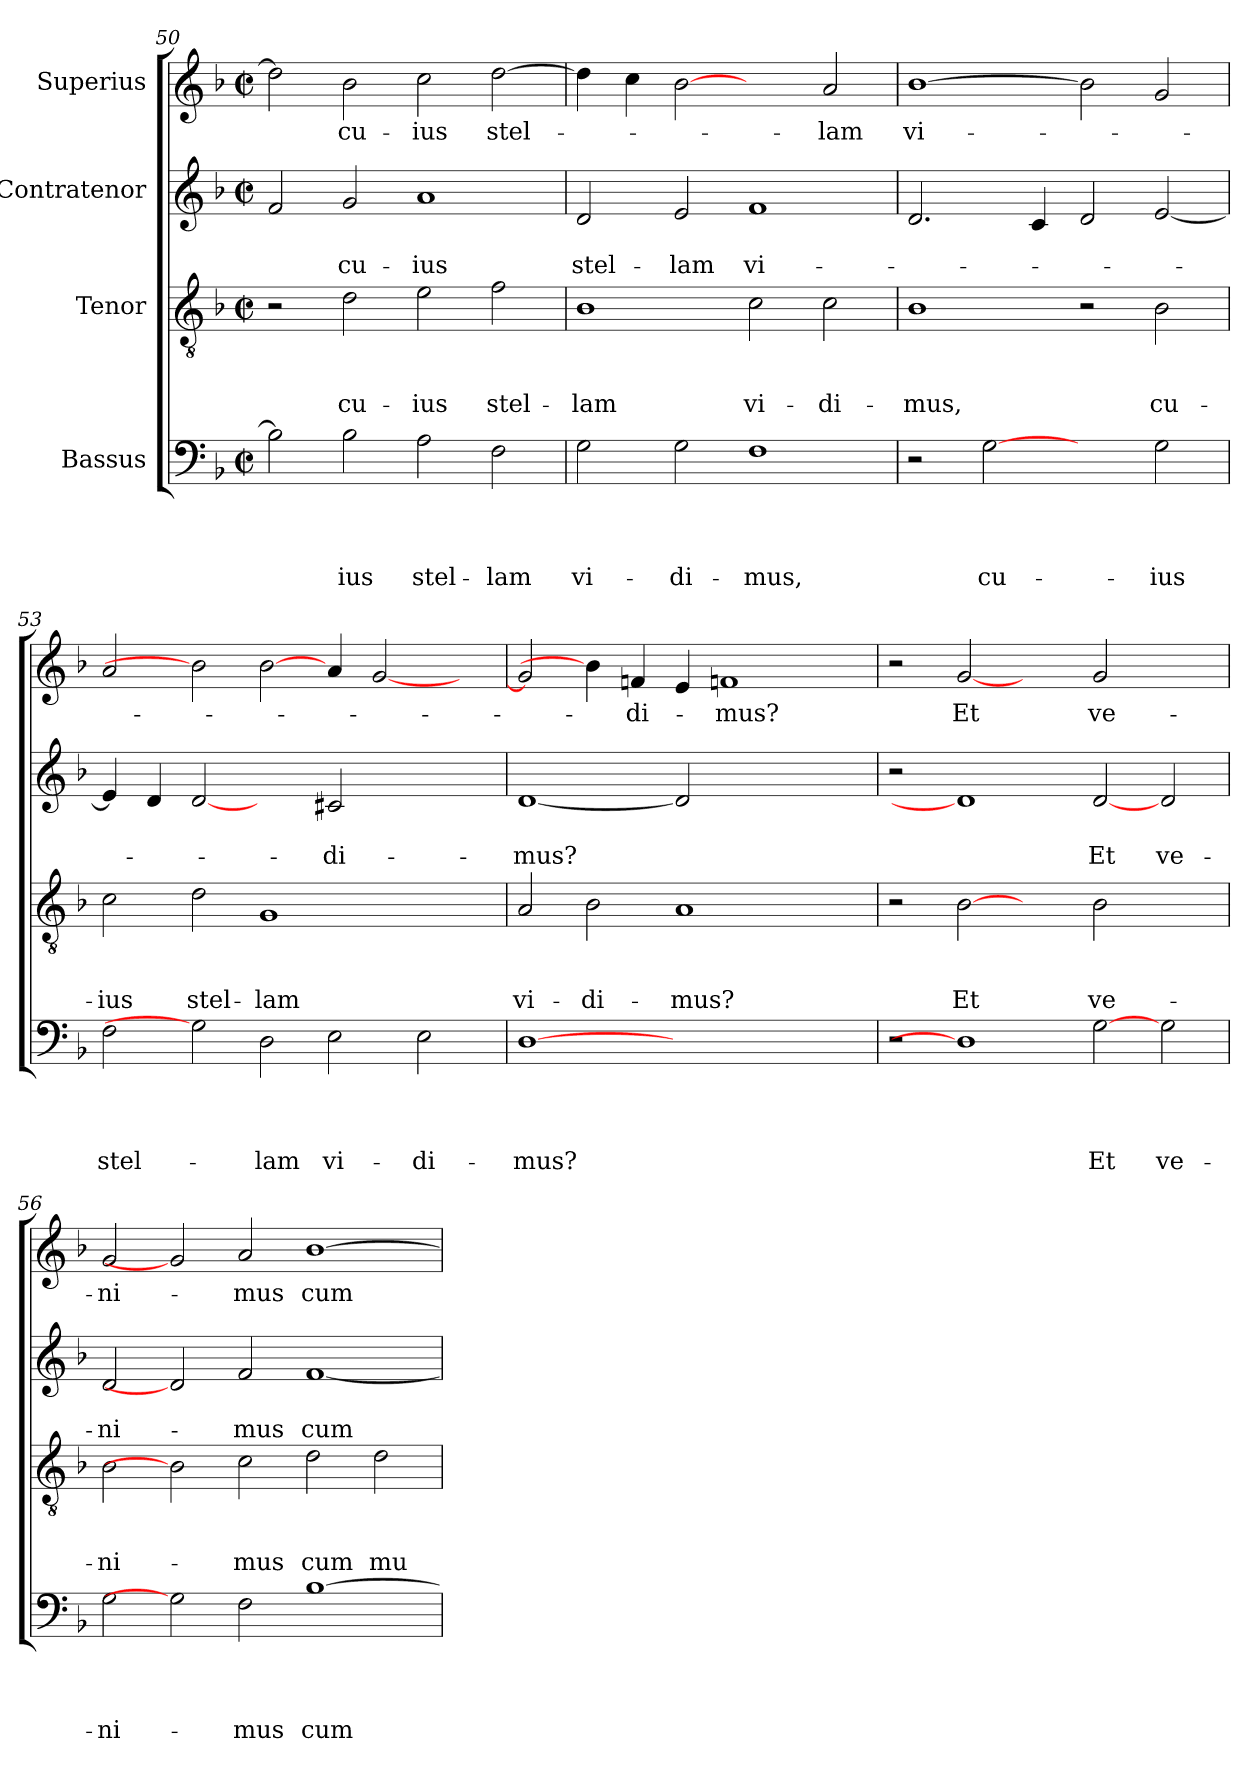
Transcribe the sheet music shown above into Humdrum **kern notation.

**kern	**text	**text	**text	**text	**kern	**text	**text	**text	**kern	**text	**text	**kern	**text
*part4	*part4	*part4	*part4	*part4	*part3	*part3	*part3	*part3	*part2	*part2	*part2	*part1	*part1
*staff4	*staff4	*staff4	*staff4	*staff4	*staff3	*staff3	*staff3	*staff3	*staff2	*staff2	*staff2	*staff1	*staff1
*I"Bassus	*	*	*	*	*I"Tenor	*	*	*	*I"Contratenor	*	*	*I"Superius	*
*clefF4	*	*	*	*	*clefGv2	*	*	*	*clefG2	*	*	*clefG2	*
*k[b-]	*	*	*	*	*k[b-]	*	*	*	*k[b-]	*	*	*k[b-]	*
*F:	*	*	*	*	*F:	*	*	*	*F:	*	*	*F:	*
*M2/2	*	*	*	*	*M2/2	*	*	*	*M2/2	*	*	*M2/2	*
*met(c|)	*	*	*	*	*met(c|)	*	*	*	*met(c|)	*	*	*met(c|)	*
=50	=50	=50	=50	=50	=50	=50	=50	=50	=50	=50	=50	=50	=50
2B-\]	.	.	.	.	2r	.	.	.	2f/	.	.	2dd\]	.
!	!	!	!	!LO:LY:b	!	!	!	!LO:LY:b	!	!	!LO:LY:b	!	!LO:LY:b
2B-\	.	.	.	-ius	2d\	.	.	cu-	2g/	.	cu-	2b-\	cu-
!	!	!	!	!LO:LY:b	!	!	!	!LO:LY:b	!	!	!LO:LY:b	!	!LO:LY:b
2A\	.	.	.	stel-	2e\	.	.	-ius	1a	.	-ius	2cc\	-ius
!	!	!	!	!LO:LY:b	!	!	!	!LO:LY:b	!	!	!	!	!LO:LY:b
2F\	.	.	.	-lam	2f\	.	.	stel-	.	.	.	[<2dd\	stel-
!!LO:LB:g=z
=51	=51	=51	=51	=51	=51	=51	=51	=51	=51	=51	=51	=51	=51
!	!	!	!	!LO:LY:b	!	!	!	!LO:LY:b	!	!	!LO:LY:b	!	!
2G\	.	.	.	vi-	1B-	.	.	-lam	2d/	.	stel-	4dd\]	.
.	.	.	.	.	.	.	.	.	.	.	.	4cc\	.
!	!	!	!	!LO:LY:b	!	!	!	!	!	!	!LO:LY:b	!	!
2G\	.	.	.	-di-	.	.	.	.	2e/	.	-lam	[2b-	.
!	!	!	!	!LO:LY:b	!	!	!	!LO:LY:b	!	!	!LO:LY:b	!	!
1F	.	.	.	-mus,	2c\	.	.	vi-	1f	.	vi-	2ryy	.
!	!	!	!	!	!	!	!	!LO:LY:b	!	!	!	!	!LO:LY:b
.	.	.	.	.	2c\	.	.	-di-	.	.	.	2a/	-lam
=52	=52	=52	=52	=52	=52	=52	=52	=52	=52	=52	=52	=52	=52
!	!	!	!	!	!	!	!	!LO:LY:b	!	!	!	!	!LO:LY:b
2r	.	.	.	.	1B-	.	.	-mus,	2.d/	.	.	[1b-	vi-
!	!	!	!	!LO:LY:b	!	!	!	!	!	!	!	!	!
[2G	.	.	.	cu-	.	.	.	.	.	.	.	.	.
.	.	.	.	.	.	.	.	.	4c/	.	.	.	.
2ryy	.	.	.	.	2r	.	.	.	2d/	.	.	2b-]	.
!	!	!	!	!LO:LY:b	!	!	!	!LO:LY:b	!	!	!	!	!
2G\	.	.	.	-ius	2B-\	.	.	cu-	[<2e/	.	.	2g/	.
=53	=53	=53	=53	=53	=53	=53	=53	=53	=53	=53	=53	=53	=53
!	!	!	!	!LO:LY:b	!	!	!	!LO:LY:b	!	!	!	!	!
2F\	.	.	.	stel-	2c\	.	.	-ius	4e/]	.	.	2a/	.
.	.	.	.	.	.	.	.	.	4d/	.	.	.	.
!	!	!	!	!	!	!	!	!LO:LY:b	!	!	!	!	!
2G]	.	.	.	.	2d\	.	.	stel-	[2d	.	.	2b-]	.
!	!	!	!	!LO:LY:b	!	!	!	!LO:LY:b	!	!	!	!	!
2D\	.	.	.	-lam	1G	.	.	-lam	2ryy	.	.	[2b-\	.
!	!	!	!	!LO:LY:b	!	!	!	!	!	!	!LO:LY:b	!	!
2E\	.	.	.	vi-	.	.	.	.	2c#X/	.	-di-	4a/	.
.	.	.	.	.	.	.	.	.	.	.	.	[<2g/	.
!	!	!	!	!LO:LY:b	!	!	!	!	!	!	!	!	!
2E\	.	.	.	-di-	2ryy	.	.	.	2ryy	.	.	.	.
.	.	.	.	.	.	.	.	.	.	.	.	4ryy	.
=54	=54	=54	=54	=54	=54	=54	=54	=54	=54	=54	=54	=54	=54
!	!	!	!	!LO:LY:b	!	!	!	!LO:LY:b	!	!	!LO:LY:b	!	!
[1D	.	.	.	-mus?	2A/	.	.	vi-	[1d	.	-mus?	2g/]	.
!	!	!	!	!	!	!	!	!LO:LY:b	!	!	!	!	!
.	.	.	.	.	2B-\	.	.	-di-	.	.	.	4b-\]	.
!	!	!	!	!	!	!	!	!	!	!	!	!	!LO:LY:b
.	.	.	.	.	.	.	.	.	.	.	.	4fn/	-di-
!	!	!	!	!	!	!	!	!LO:LY:b	!	!	!	!	!
1ryy	.	.	.	.	1A	.	.	-mus?	2d]	.	.	4e/	.
!	!	!	!	!	!	!	!	!	!	!	!	!	!LO:LY:b
.	.	.	.	.	.	.	.	.	.	.	.	1fn	-mus?
.	.	.	.	.	.	.	.	.	2.ryy	.	.	.	.
4ryy	.	.	.	.	4ryy	.	.	.	.	.	.	.	.
=55	=55	=55	=55	=55	=55	=55	=55	=55	=55	=55	=55	=55	=55
2r	.	.	.	.	2r	.	.	.	2r	.	.	2r	.
!	!	!	!	!	!	!	!	!LO:LY:b	!	!	!	!	!LO:LY:b
1D]	.	.	.	.	[2B-	.	.	Et	1d]	.	.	[2g	Et
.	.	.	.	.	2ryy	.	.	.	.	.	.	2ryy	.
!	!	!	!	!LO:LY:b	!	!	!	!LO:LY:b	!	!	!LO:LY:b	!	!LO:LY:b
[2G	.	.	.	Et	2B-\	.	.	ve-	[2d	.	Et	2g/	ve-
!	!	!	!	!LO:LY:b	!	!	!	!	!	!	!LO:LY:b	!	!
2G\	.	.	.	ve-	2ryy	.	.	.	2d/	.	ve-	2ryy	.
!!LO:PB:g=z
=56	=56	=56	=56	=56	=56	=56	=56	=56	=56	=56	=56	=56	=56
!	!	!	!	!LO:LY:b	!	!	!	!LO:LY:b	!	!	!LO:LY:b	!	!LO:LY:b
2G\	.	.	.	-ni-	2B-\	.	.	-ni-	2d/	.	-ni-	2g/	-ni-
2G]	.	.	.	.	2B-]	.	.	.	2d]	.	.	2g]	.
!	!	!	!	!LO:LY:b	!	!	!	!LO:LY:b	!	!	!LO:LY:b	!	!LO:LY:b
2F\	.	.	.	-mus	2c\	.	.	-mus	2f/	.	-mus	2a/	-mus
!	!	!	!	!LO:LY:b	!	!	!	!LO:LY:b	!	!	!LO:LY:b	!	!LO:LY:b
[>1B-	.	.	.	cum	2d\	.	.	cum	[<1f	.	cum	[>1b-	cum
!	!	!	!	!	!	!	!	!LO:LY:b	!	!	!	!	!
.	.	.	.	.	2d\	.	.	mu-	.	.	.	.	.
=	=	=	=	=	=	=	=	=	=	=	=	=	=
*-	*-	*-	*-	*-	*-	*-	*-	*-	*-	*-	*-	*-	*-
